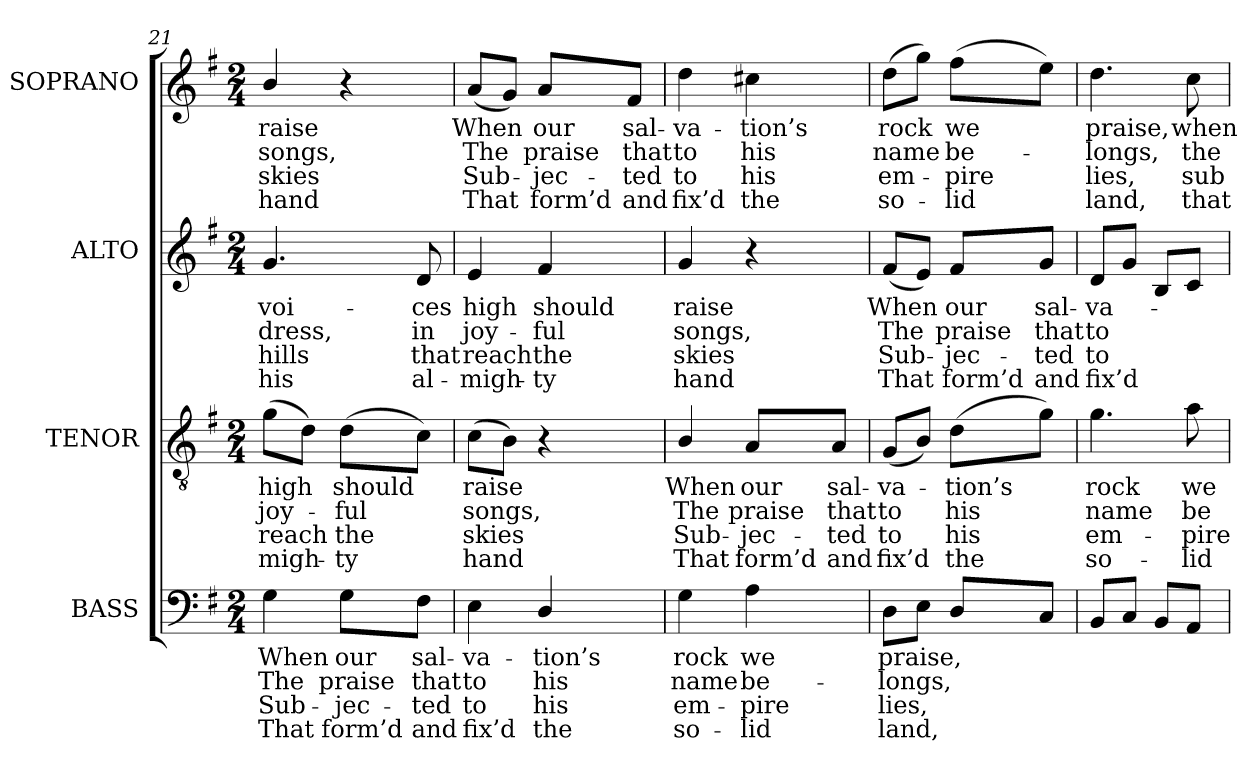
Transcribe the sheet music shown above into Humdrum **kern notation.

**kern	**text	**text	**text	**text	**kern	**text	**text	**text	**text	**kern	**text	**text	**text	**text	**kern	**text	**text	**text	**text
*part4	*part4	*part4	*part4	*part4	*part3	*part3	*part3	*part3	*part3	*part2	*part2	*part2	*part2	*part2	*part1	*part1	*part1	*part1	*part1
*staff4	*staff4	*staff4	*staff4	*staff4	*staff3	*staff3	*staff3	*staff3	*staff3	*staff2	*staff2	*staff2	*staff2	*staff2	*staff1	*staff1	*staff1	*staff1	*staff1
*I"BASS	*	*	*	*	*I"TENOR	*	*	*	*	*I"ALTO	*	*	*	*	*I"SOPRANO	*	*	*	*
*I'B.	*	*	*	*	*I'T.	*	*	*	*	*I'A.	*	*	*	*	*I'S.	*	*	*	*
*clefF4	*	*	*	*	*clefGv2	*	*	*	*	*clefG2	*	*	*	*	*clefG2	*	*	*	*
*	*	*	*	*	*ITrd7c12	*	*	*	*	*	*	*	*	*	*	*	*	*	*
*k[f#]	*	*	*	*	*k[f#]	*	*	*	*	*k[f#]	*	*	*	*	*k[f#]	*	*	*	*
*G:	*	*	*	*	*G:	*	*	*	*	*G:	*	*	*	*	*G:	*	*	*	*
*M2/4	*	*	*	*	*M2/4	*	*	*	*	*M2/4	*	*	*	*	*M2/4	*	*	*	*
=21	=21	=21	=21	=21	=21	=21	=21	=21	=21	=21	=21	=21	=21	=21	=21	=21	=21	=21	=21
!	!LO:LY:b:color=#000000	!LO:LY:b:color=#000000	!LO:LY:b:color=#000000	!LO:LY:b:color=#000000	!	!	!	!	!	!	!	!	!	!	!	!	!	!	!
!	!	!	!	!	!	!LO:LY:b:color=#000000	!LO:LY:b:color=#000000	!LO:LY:b:color=#000000	!LO:LY:b:color=#000000	!	!	!	!	!	!	!	!	!	!
!	!	!	!	!	!	!	!	!	!	!	!LO:LY:b:color=#000000	!LO:LY:b:color=#000000	!LO:LY:b:color=#000000	!LO:LY:b:color=#000000	!	!	!	!	!
!	!	!	!	!	!	!	!	!	!	!	!	!	!	!	!	!LO:LY:b:color=#000000	!LO:LY:b:color=#000000	!LO:LY:b:color=#000000	!LO:LY:b:color=#000000
4Gi\	When	The	Sub-	-That	(8Gi\L	high	joy-	-reach	migh-	4.gi/	voi-	-dress,	hills	his	4bi/	raise	songs,	skies	hand
.	.	.	.	.	8Di\J)	.	.	.	.	.	.	.	.	.	.	.	.	.	.
!	!LO:LY:b:color=#000000	!LO:LY:b:color=#000000	!LO:LY:b:color=#000000	!LO:LY:b:color=#000000	!	!	!	!	!	!	!	!	!	!	!	!	!	!	!
!	!	!	!	!	!	!LO:LY:b:color=#000000	!LO:LY:b:color=#000000	!LO:LY:b:color=#000000	!LO:LY:b:color=#000000	!	!	!	!	!	!	!	!	!	!
8Gi\L	our	praise	jec-	-form’d	(8Di\L	should	-ful	-the	ty	.	.	.	.	.	4r	.	.	.	.
!	!LO:LY:b:color=#000000	!LO:LY:b:color=#000000	!LO:LY:b:color=#000000	!LO:LY:b:color=#000000	!	!	!	!	!	!	!	!	!	!	!	!	!	!	!
!	!	!	!	!	!	!	!	!	!	!	!LO:LY:b:color=#000000	!LO:LY:b:color=#000000	!LO:LY:b:color=#000000	!LO:LY:b:color=#000000	!	!	!	!	!
8F#i\J	sal-	that	ted	and	8Ci\J)	.	.	.	.	8di/	-ces	in	that	al-	.	.	.	.	.
=22	=22	=22	=22	=22	=22	=22	=22	=22	=22	=22	=22	=22	=22	=22	=22	=22	=22	=22	=22
!	!LO:LY:b:color=#000000	!LO:LY:b:color=#000000	!LO:LY:b:color=#000000	!LO:LY:b:color=#000000	!	!	!	!	!	!	!	!	!	!	!	!	!	!	!
!	!	!	!	!	!	!LO:LY:b:color=#000000	!LO:LY:b:color=#000000	!LO:LY:b:color=#000000	!LO:LY:b:color=#000000	!	!	!	!	!	!	!	!	!	!
!	!	!	!	!	!	!	!	!	!	!	!LO:LY:b:color=#000000	!LO:LY:b:color=#000000	!LO:LY:b:color=#000000	!LO:LY:b:color=#000000	!	!	!	!	!
!	!	!	!	!	!	!	!	!	!	!	!	!	!	!	!	!LO:LY:b:color=#000000	!LO:LY:b:color=#000000	!LO:LY:b:color=#000000	!LO:LY:b:color=#000000
4Ei\	-va-	to	to	fix’d	(8Ci\L	raise	songs,	skies	hand	4ei/	high	joy-	-reach	migh-	(8ai/L	When	The	Sub-	-That
.	.	.	.	.	8BBi\J)	.	.	.	.	.	.	.	.	.	8gi/J)	.	.	.	.
!	!LO:LY:b:color=#000000	!LO:LY:b:color=#000000	!LO:LY:b:color=#000000	!LO:LY:b:color=#000000	!	!	!	!	!	!	!	!	!	!	!	!	!	!	!
!	!	!	!	!	!	!	!	!	!	!	!LO:LY:b:color=#000000	!LO:LY:b:color=#000000	!LO:LY:b:color=#000000	!LO:LY:b:color=#000000	!	!	!	!	!
!	!	!	!	!	!	!	!	!	!	!	!	!	!	!	!	!LO:LY:b:color=#000000	!LO:LY:b:color=#000000	!LO:LY:b:color=#000000	!LO:LY:b:color=#000000
4Di/	-tion’s	his	his	the	4r	.	.	.	.	4f#i/	should	-ful	-the	ty	8ai/L	our	praise	jec-	-form’d
!	!	!	!	!	!	!	!	!	!	!	!	!	!	!	!	!LO:LY:b:color=#000000	!LO:LY:b:color=#000000	!LO:LY:b:color=#000000	!LO:LY:b:color=#000000
.	.	.	.	.	.	.	.	.	.	.	.	.	.	.	8f#i/J	sal-	that	ted	and
=23	=23	=23	=23	=23	=23	=23	=23	=23	=23	=23	=23	=23	=23	=23	=23	=23	=23	=23	=23
!	!LO:LY:b:color=#000000	!LO:LY:b:color=#000000	!LO:LY:b:color=#000000	!LO:LY:b:color=#000000	!	!	!	!	!	!	!	!	!	!	!	!	!	!	!
!	!	!	!	!	!	!LO:LY:b:color=#000000	!LO:LY:b:color=#000000	!LO:LY:b:color=#000000	!LO:LY:b:color=#000000	!	!	!	!	!	!	!	!	!	!
!	!	!	!	!	!	!	!	!	!	!	!LO:LY:b:color=#000000	!LO:LY:b:color=#000000	!LO:LY:b:color=#000000	!LO:LY:b:color=#000000	!	!	!	!	!
!	!	!	!	!	!	!	!	!	!	!	!	!	!	!	!	!LO:LY:b:color=#000000	!LO:LY:b:color=#000000	!LO:LY:b:color=#000000	!LO:LY:b:color=#000000
4Gi\	rock	name	em-	-so-	4BBi/	When	The	Sub-	-That	4gi/	raise	songs,	skies	hand	4ddi\	-va-	to	to	fix’d
!	!LO:LY:b:color=#000000	!LO:LY:b:color=#000000	!LO:LY:b:color=#000000	!LO:LY:b:color=#000000	!	!	!	!	!	!	!	!	!	!	!	!	!	!	!
!	!	!	!	!	!	!LO:LY:b:color=#000000	!LO:LY:b:color=#000000	!LO:LY:b:color=#000000	!LO:LY:b:color=#000000	!	!	!	!	!	!	!	!	!	!
!	!	!	!	!	!	!	!	!	!	!	!	!	!	!	!	!LO:LY:b:color=#000000	!LO:LY:b:color=#000000	!LO:LY:b:color=#000000	!LO:LY:b:color=#000000
4Ai\	we	be-	-pire	lid	8AAi/L	our	praise	jec-	-form’d	4r	.	.	.	.	4cc#Xi\	-tion’s	his	his	the
!	!	!	!	!	!	!LO:LY:b:color=#000000	!LO:LY:b:color=#000000	!LO:LY:b:color=#000000	!LO:LY:b:color=#000000	!	!	!	!	!	!	!	!	!	!
.	.	.	.	.	8AAi/J	sal-	that	ted	and	.	.	.	.	.	.	.	.	.	.
!!LO:LB:g=z
=24	=24	=24	=24	=24	=24	=24	=24	=24	=24	=24	=24	=24	=24	=24	=24	=24	=24	=24	=24
!	!LO:LY:b:color=#000000	!LO:LY:b:color=#000000	!LO:LY:b:color=#000000	!LO:LY:b:color=#000000	!	!	!	!	!	!	!	!	!	!	!	!	!	!	!
!	!	!	!	!	!	!LO:LY:b:color=#000000	!LO:LY:b:color=#000000	!LO:LY:b:color=#000000	!LO:LY:b:color=#000000	!	!	!	!	!	!	!	!	!	!
!	!	!	!	!	!	!	!	!	!	!	!LO:LY:b:color=#000000	!LO:LY:b:color=#000000	!LO:LY:b:color=#000000	!LO:LY:b:color=#000000	!	!	!	!	!
!	!	!	!	!	!	!	!	!	!	!	!	!	!	!	!	!LO:LY:b:color=#000000	!LO:LY:b:color=#000000	!LO:LY:b:color=#000000	!LO:LY:b:color=#000000
8Di\L	praise,	-longs,	lies,	land,	(8GGi/L	-va-	to	to	fix’d	(8f#i/L	When	The	Sub-	That	(8ddi\L	rock	name	em-	-so-
8Ei\J	.	.	.	.	8BBi/J)	.	.	.	.	8ei/J)	.	.	.	.	8ggi\J)	.	.	.	.
!	!	!	!	!	!	!LO:LY:b:color=#000000	!LO:LY:b:color=#000000	!LO:LY:b:color=#000000	!LO:LY:b:color=#000000	!	!	!	!	!	!	!	!	!	!
!	!	!	!	!	!	!	!	!	!	!	!LO:LY:b:color=#000000	!LO:LY:b:color=#000000	!LO:LY:b:color=#000000	!LO:LY:b:color=#000000	!	!	!	!	!
!	!	!	!	!	!	!	!	!	!	!	!	!	!	!	!	!LO:LY:b:color=#000000	!LO:LY:b:color=#000000	!LO:LY:b:color=#000000	!LO:LY:b:color=#000000
8Di/L	.	.	.	.	(8Di\L	-tion’s	his	his	the	8f#i/L	our	praise	jec-	-form’d	(8ff#i\L	we	be-	-pire	lid
!	!	!	!	!	!	!	!	!	!	!	!LO:LY:b:color=#000000	!LO:LY:b:color=#000000	!LO:LY:b:color=#000000	!LO:LY:b:color=#000000	!	!	!	!	!
8Ci/J	.	.	.	.	8Gi\J)	.	.	.	.	8gi/J	sal-	that	-ted	and	8eei\J)	.	.	.	.
=25	=25	=25	=25	=25	=25	=25	=25	=25	=25	=25	=25	=25	=25	=25	=25	=25	=25	=25	=25
!	!	!	!	!	!	!LO:LY:b:color=#000000	!LO:LY:b:color=#000000	!LO:LY:b:color=#000000	!LO:LY:b:color=#000000	!	!	!	!	!	!	!	!	!	!
!	!	!	!	!	!	!	!	!	!	!	!LO:LY:b:color=#000000	!LO:LY:b:color=#000000	!LO:LY:b:color=#000000	!LO:LY:b:color=#000000	!	!	!	!	!
!	!	!	!	!	!	!	!	!	!	!	!	!	!	!	!	!LO:LY:b:color=#000000	!LO:LY:b:color=#000000	!LO:LY:b:color=#000000	!LO:LY:b:color=#000000
8BBi/L	.	.	.	.	4.Gi\	rock	name	em-	-so-	8di/L	-va-	to	to	fix’d	4.ddi\	praise,	-longs,	lies,	land,
8Ci/J	.	.	.	.	.	.	.	.	.	8gi/J	.	.	.	.	.	.	.	.	.
8BBi/L	.	.	.	.	.	.	.	.	.	8Bi/L	.	.	.	.	.	.	.	.	.
!	!	!	!	!	!	!LO:LY:b:color=#000000	!LO:LY:b:color=#000000	!LO:LY:b:color=#000000	!LO:LY:b:color=#000000	!	!	!	!	!	!	!	!	!	!
!	!	!	!	!	!	!	!	!	!	!	!	!	!	!	!	!LO:LY:b:color=#000000	!LO:LY:b:color=#000000	!LO:LY:b:color=#000000	!LO:LY:b:color=#000000
8AAi/J	.	.	.	.	8Ai\	we	be-	-pire	lid	8ci/J	.	.	.	.	8cci\	when	the	sub-	that
=	=	=	=	=	=	=	=	=	=	=	=	=	=	=	=	=	=	=	=
*-	*-	*-	*-	*-	*-	*-	*-	*-	*-	*-	*-	*-	*-	*-	*-	*-	*-	*-	*-
